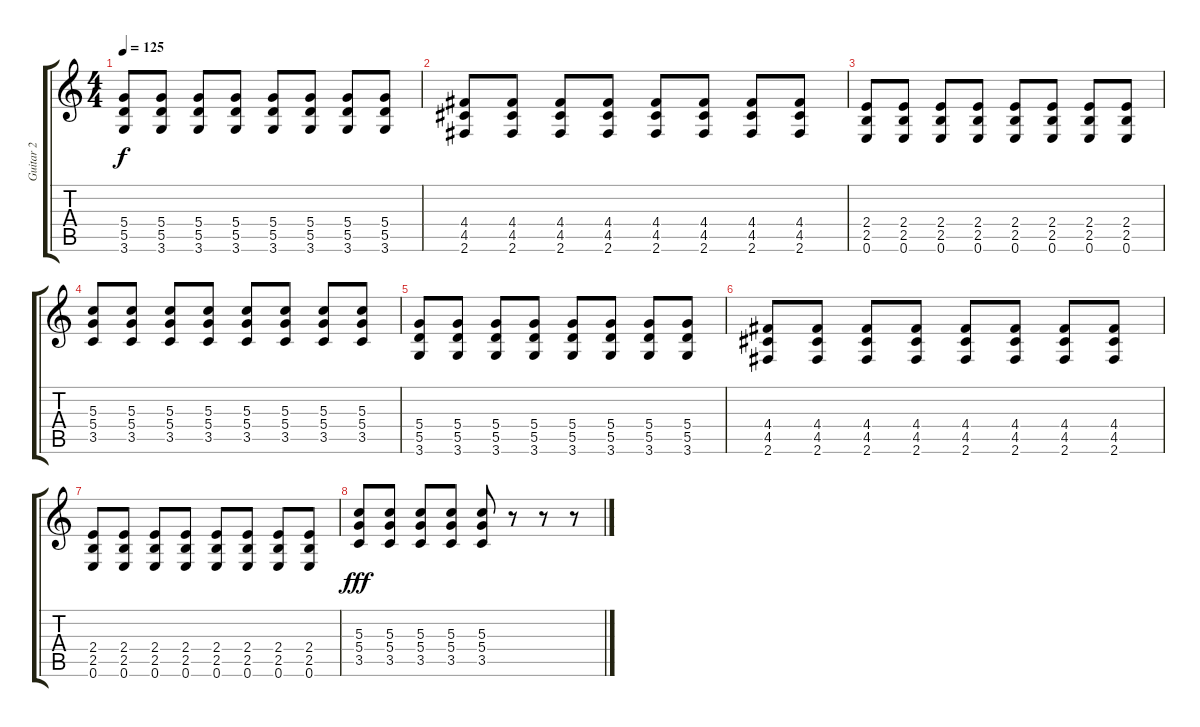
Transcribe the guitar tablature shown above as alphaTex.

\track ("Guitar 2" "Guitar 2") {instrument distortionguitar}
\staff {score tabs}
\tuning (E4 B3 G3 D3 A2 E2) {hide}
\ts (4 4)
\tempo 125
\clef g2
\ks c
(5.4 5.5 3.6).8{dy f volume 16} (5.4 5.5 3.6).8 (5.4 5.5 3.6).8 (5.4 5.5 3.6).8 (5.4 5.5 3.6).8 (5.4 5.5 3.6).8 (5.4 5.5 3.6).8 (5.4 5.5 3.6).8 |
(4.4 4.5 2.6).8 (4.4 4.5 2.6).8 (4.4 4.5 2.6).8 (4.4 4.5 2.6).8 (4.4 4.5 2.6).8 (4.4 4.5 2.6).8 (4.4 4.5 2.6).8 (4.4 4.5 2.6).8 |
(2.4 2.5 0.6).8 (2.4 2.5 0.6).8 (2.4 2.5 0.6).8 (2.4 2.5 0.6).8 (2.4 2.5 0.6).8 (2.4 2.5 0.6).8 (2.4 2.5 0.6).8 (2.4 2.5 0.6).8 |
(5.3 5.4 3.5).8 (5.3 5.4 3.5).8 (5.3 5.4 3.5).8 (5.3 5.4 3.5).8 (5.3 5.4 3.5).8 (5.3 5.4 3.5).8 (5.3 5.4 3.5).8 (5.3 5.4 3.5).8 |
(5.4 5.5 3.6).8 (5.4 5.5 3.6).8 (5.4 5.5 3.6).8 (5.4 5.5 3.6).8 (5.4 5.5 3.6).8 (5.4 5.5 3.6).8 (5.4 5.5 3.6).8 (5.4 5.5 3.6).8 |
(4.4 4.5 2.6).8 (4.4 4.5 2.6).8 (4.4 4.5 2.6).8 (4.4 4.5 2.6).8 (4.4 4.5 2.6).8 (4.4 4.5 2.6).8 (4.4 4.5 2.6).8 (4.4 4.5 2.6).8 |
(2.4 2.5 0.6).8 (2.4 2.5 0.6).8 (2.4 2.5 0.6).8 (2.4 2.5 0.6).8 (2.4 2.5 0.6).8 (2.4 2.5 0.6).8 (2.4 2.5 0.6).8 (2.4 2.5 0.6).8 |
(5.3 5.4 3.5).8{dy fff} (5.3 5.4 3.5).8 (5.3 5.4 3.5).8 (5.3 5.4 3.5).8 (5.3 5.4 3.5).8 r.8 r.8 r.8
